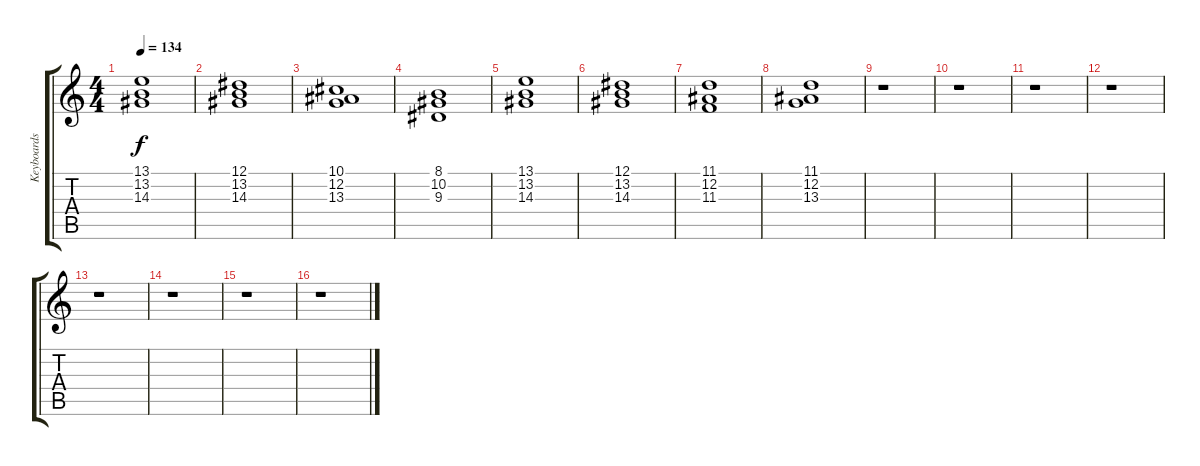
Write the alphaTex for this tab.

\track ("Keyboards (Antti Ikonen)" "Keyboards ") {instrument choiraahs}
\staff {score tabs}
\tuning (Eb4 Bb3 Gb3 Db3 Ab2 Eb2) {hide}
\ts (4 4)
\tempo 134
\clef g2
\ks c
(13.1 13.2 14.3).1{dy f} |
(12.1 13.2 14.3).1 |
(10.1 12.2 13.3).1 |
(8.1 10.2 9.3).1 |
(13.1 13.2 14.3).1 |
(12.1 13.2 14.3).1 |
(11.1 12.2 11.3).1 |
(11.1 12.2 13.3).1 |
r.1 |
r.1 |
r.1 |
r.1 |
r.1 |
r.1 |
r.1 |
r.1
